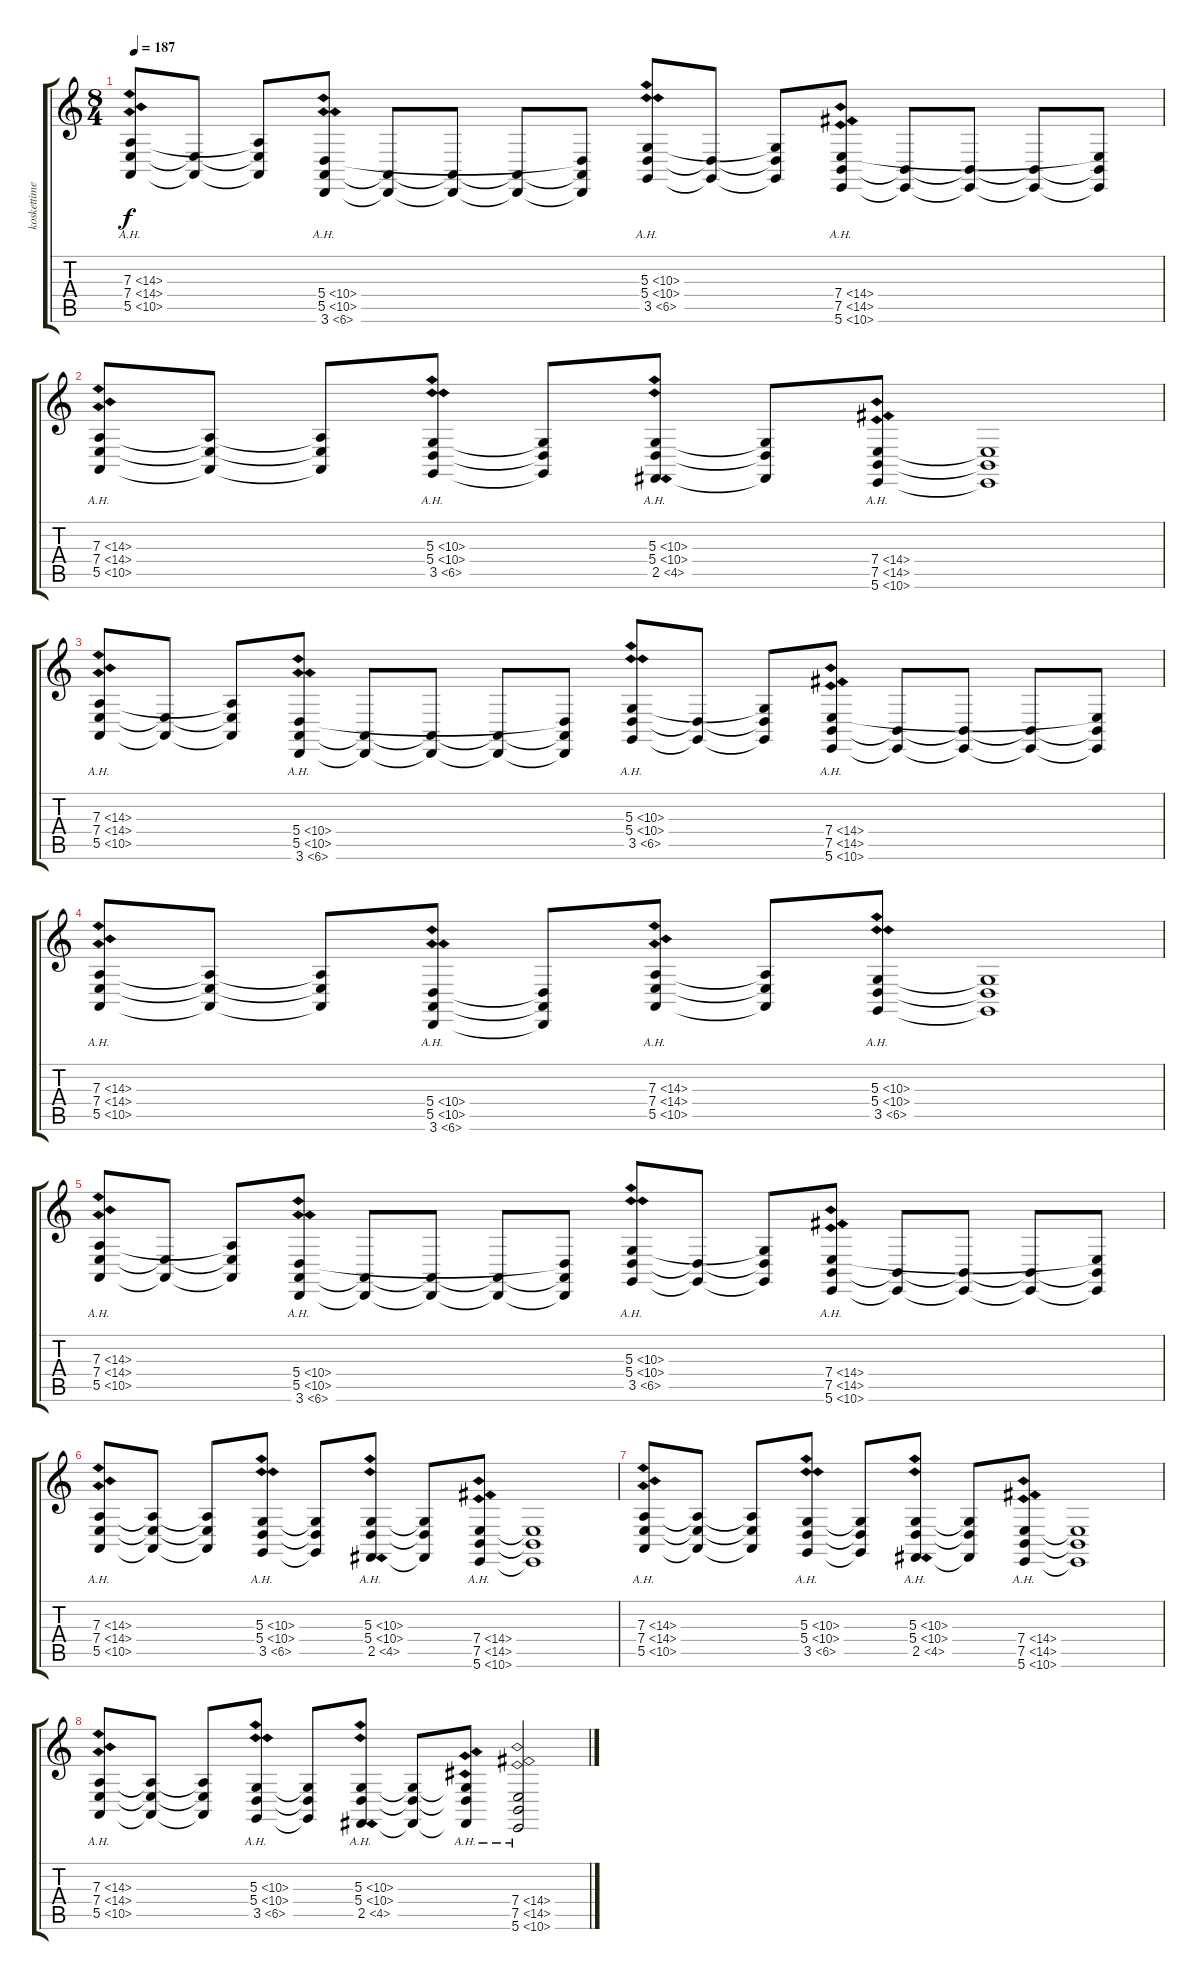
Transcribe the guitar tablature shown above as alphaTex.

\track ("koskettimet 3" "koskettime") {instrument choiraahs}
\staff {score tabs}
\tuning (B3 Gb3 D3 A2 E2 B1) {hide}
\ts (8 4)
\tempo 187
\clef g2
\ks c
(7.3{ah 7} 7.4{ah 7} 5.5{ah 5}).8{dy f} (7.4{t} 5.5{t}).8 (7.3{t} 7.4{t} 5.5{t}).8 (5.4{ah 5} 5.5{ah 5} 3.6{ah 3}).8 (5.5{t} 3.6{t}).8 (5.5{t} 3.6{t}).8 (5.5{t} 3.6{t}).8 (5.4{t} 5.5{t} 3.6{t}).8 (5.3{ah 5} 5.4{ah 5} 3.5{ah 3}).8 (5.4{t} 3.5{t}).8 (5.3{t} 5.4{t} 3.5{t}).8 (7.4{ah 7} 7.5{ah 7} 5.6{ah 5}).8 (7.5{t} 5.6{t}).8 (7.5{t} 5.6{t}).8 (7.5{t} 5.6{t}).8 (7.4{t} 7.5{t} 5.6{t}).8 |
(7.3{ah 7} 7.4{ah 7} 5.5{ah 5}).8 (7.3{t} 7.4{t} 5.5{t}).8 (7.3{t} 7.4{t} 5.5{t}).8 (5.3{ah 5} 5.4{ah 5} 3.5{ah 3}).8 (5.3{t} 5.4{t} 3.5{t}).8 (5.3{ah 5} 5.4{ah 5} 2.5{ah 2}).8 (5.3{t} 5.4{t} 2.5{t}).8 (7.4{ah 7} 7.5{ah 7} 5.6{ah 5}).8 (7.4{t} 7.5{t} 5.6{t}).1 |
(7.3{ah 7} 7.4{ah 7} 5.5{ah 5}).8 (7.4{t} 5.5{t}).8 (7.3{t} 7.4{t} 5.5{t}).8 (5.4{ah 5} 5.5{ah 5} 3.6{ah 3}).8 (5.5{t} 3.6{t}).8 (5.5{t} 3.6{t}).8 (5.5{t} 3.6{t}).8 (5.4{t} 5.5{t} 3.6{t}).8 (5.3{ah 5} 5.4{ah 5} 3.5{ah 3}).8 (5.4{t} 3.5{t}).8 (5.3{t} 5.4{t} 3.5{t}).8 (7.4{ah 7} 7.5{ah 7} 5.6{ah 5}).8 (7.5{t} 5.6{t}).8 (7.5{t} 5.6{t}).8 (7.5{t} 5.6{t}).8 (7.4{t} 7.5{t} 5.6{t}).8 |
(7.3{ah 7} 7.4{ah 7} 5.5{ah 5}).8 (7.3{t} 7.4{t} 5.5{t}).8 (7.3{t} 7.4{t} 5.5{t}).8 (5.4{ah 5} 5.5{ah 5} 3.6{ah 3}).8 (5.4{t} 5.5{t} 3.6{t}).8 (7.3{ah 7} 7.4{ah 7} 5.5{ah 5}).8 (7.3{t} 7.4{t} 5.5{t}).8 (5.3{ah 5} 5.4{ah 5} 3.5{ah 3}).8 (5.3{t} 5.4{t} 3.5{t}).1 |
(7.3{ah 7} 7.4{ah 7} 5.5{ah 5}).8 (7.4{t} 5.5{t}).8 (7.3{t} 7.4{t} 5.5{t}).8 (5.4{ah 5} 5.5{ah 5} 3.6{ah 3}).8 (5.5{t} 3.6{t}).8 (5.5{t} 3.6{t}).8 (5.5{t} 3.6{t}).8 (5.4{t} 5.5{t} 3.6{t}).8 (5.3{ah 5} 5.4{ah 5} 3.5{ah 3}).8 (5.4{t} 3.5{t}).8 (5.3{t} 5.4{t} 3.5{t}).8 (7.4{ah 7} 7.5{ah 7} 5.6{ah 5}).8 (7.5{t} 5.6{t}).8 (7.5{t} 5.6{t}).8 (7.5{t} 5.6{t}).8 (7.4{t} 7.5{t} 5.6{t}).8 |
(7.3{ah 7} 7.4{ah 7} 5.5{ah 5}).8 (7.3{t} 7.4{t} 5.5{t}).8 (7.3{t} 7.4{t} 5.5{t}).8 (5.3{ah 5} 5.4{ah 5} 3.5{ah 3}).8 (5.3{t} 5.4{t} 3.5{t}).8 (5.3{ah 5} 5.4{ah 5} 2.5{ah 2}).8 (5.3{t} 5.4{t} 2.5{t}).8 (7.4{ah 7} 7.5{ah 7} 5.6{ah 5}).8 (7.4{t} 7.5{t} 5.6{t}).1 |
(7.3{ah 7} 7.4{ah 7} 5.5{ah 5}).8 (7.3{t} 7.4{t} 5.5{t}).8 (7.3{t} 7.4{t} 5.5{t}).8 (5.3{ah 5} 5.4{ah 5} 3.5{ah 3}).8 (5.3{t} 5.4{t} 3.5{t}).8 (5.3{ah 5} 5.4{ah 5} 2.5{ah 2}).8 (5.3{t} 5.4{t} 2.5{t}).8 (7.4{ah 7} 7.5{ah 7} 5.6{ah 5}).8 (7.4{t} 7.5{t} 5.6{t}).1 |
(7.3{ah 7} 7.4{ah 7} 5.5{ah 5}).8 (7.3{t} 7.4{t} 5.5{t}).8 (7.3{t} 7.4{t} 5.5{t}).8 (5.3{ah 5} 5.4{ah 5} 3.5{ah 3}).8 (5.3{t} 5.4{t} 3.5{t}).8 (5.3{ah 5} 5.4{ah 5} 2.5{ah 2}).8 (5.3{t} 5.4{t} 2.5{t}).8 (5.3{ah 12 t} 5.4{ah 7 t} 2.5{ah 7 t}).8 (7.4{ah 7} 7.5{ah 7} 5.6{ah 5}).2
